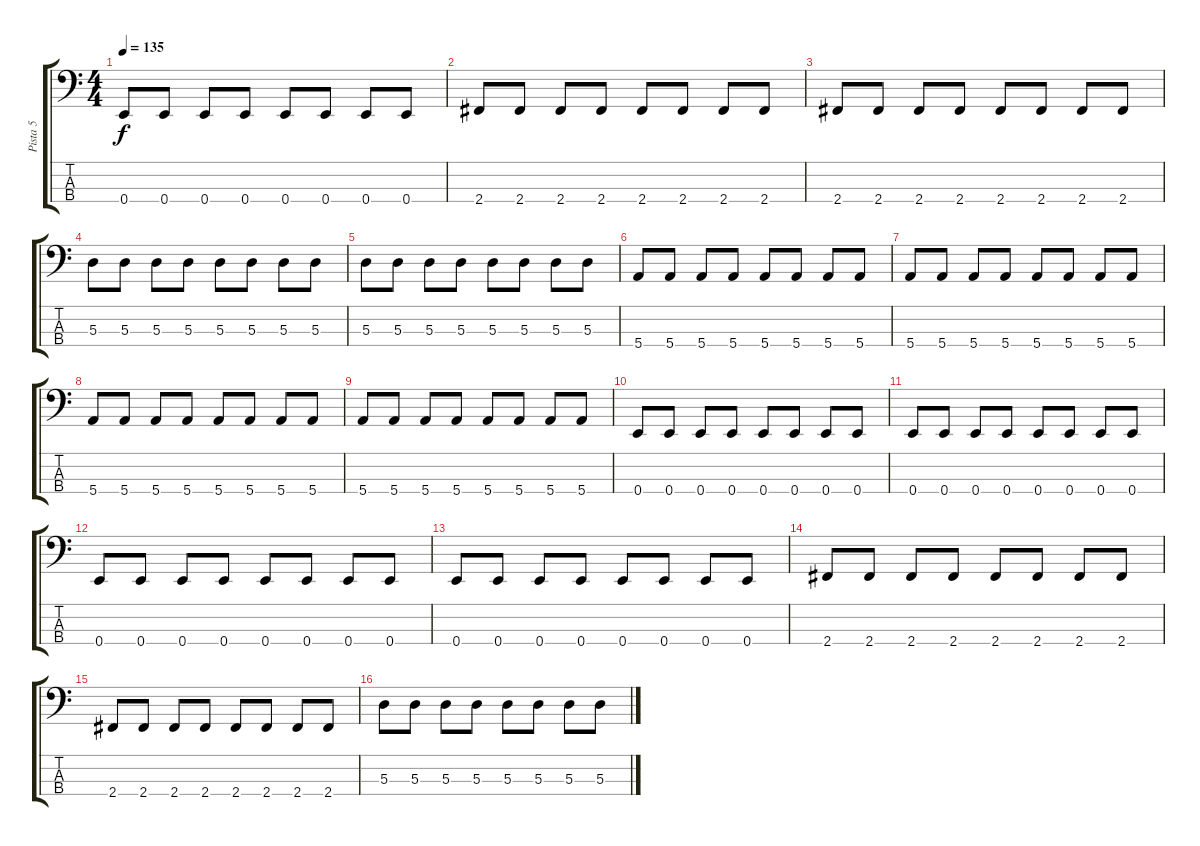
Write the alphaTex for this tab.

\track ("Pista 5" "Pista 5") {instrument electricbasspick}
\staff {score tabs}
\tuning (G2 D2 A1 E1) {hide}
\ts (4 4)
\tempo 135
\clef f4
\ks c
0.4.8{dy f} 0.4.8 0.4.8 0.4.8 0.4.8 0.4.8 0.4.8 0.4.8 |
2.4.8 2.4.8 2.4.8 2.4.8 2.4.8 2.4.8 2.4.8 2.4.8 |
2.4.8 2.4.8 2.4.8 2.4.8 2.4.8 2.4.8 2.4.8 2.4.8 |
5.3.8 5.3.8 5.3.8 5.3.8 5.3.8 5.3.8 5.3.8 5.3.8 |
5.3.8 5.3.8 5.3.8 5.3.8 5.3.8 5.3.8 5.3.8 5.3.8 |
5.4.8 5.4.8 5.4.8 5.4.8 5.4.8 5.4.8 5.4.8 5.4.8 |
5.4.8 5.4.8 5.4.8 5.4.8 5.4.8 5.4.8 5.4.8 5.4.8 |
5.4.8 5.4.8 5.4.8 5.4.8 5.4.8 5.4.8 5.4.8 5.4.8 |
5.4.8 5.4.8 5.4.8 5.4.8 5.4.8 5.4.8 5.4.8 5.4.8 |
0.4.8 0.4.8 0.4.8 0.4.8 0.4.8 0.4.8 0.4.8 0.4.8 |
0.4.8 0.4.8 0.4.8 0.4.8 0.4.8 0.4.8 0.4.8 0.4.8 |
0.4.8 0.4.8 0.4.8 0.4.8 0.4.8 0.4.8 0.4.8 0.4.8 |
0.4.8 0.4.8 0.4.8 0.4.8 0.4.8 0.4.8 0.4.8 0.4.8 |
2.4.8 2.4.8 2.4.8 2.4.8 2.4.8 2.4.8 2.4.8 2.4.8 |
2.4.8 2.4.8 2.4.8 2.4.8 2.4.8 2.4.8 2.4.8 2.4.8 |
5.3.8 5.3.8 5.3.8 5.3.8 5.3.8 5.3.8 5.3.8 5.3.8
